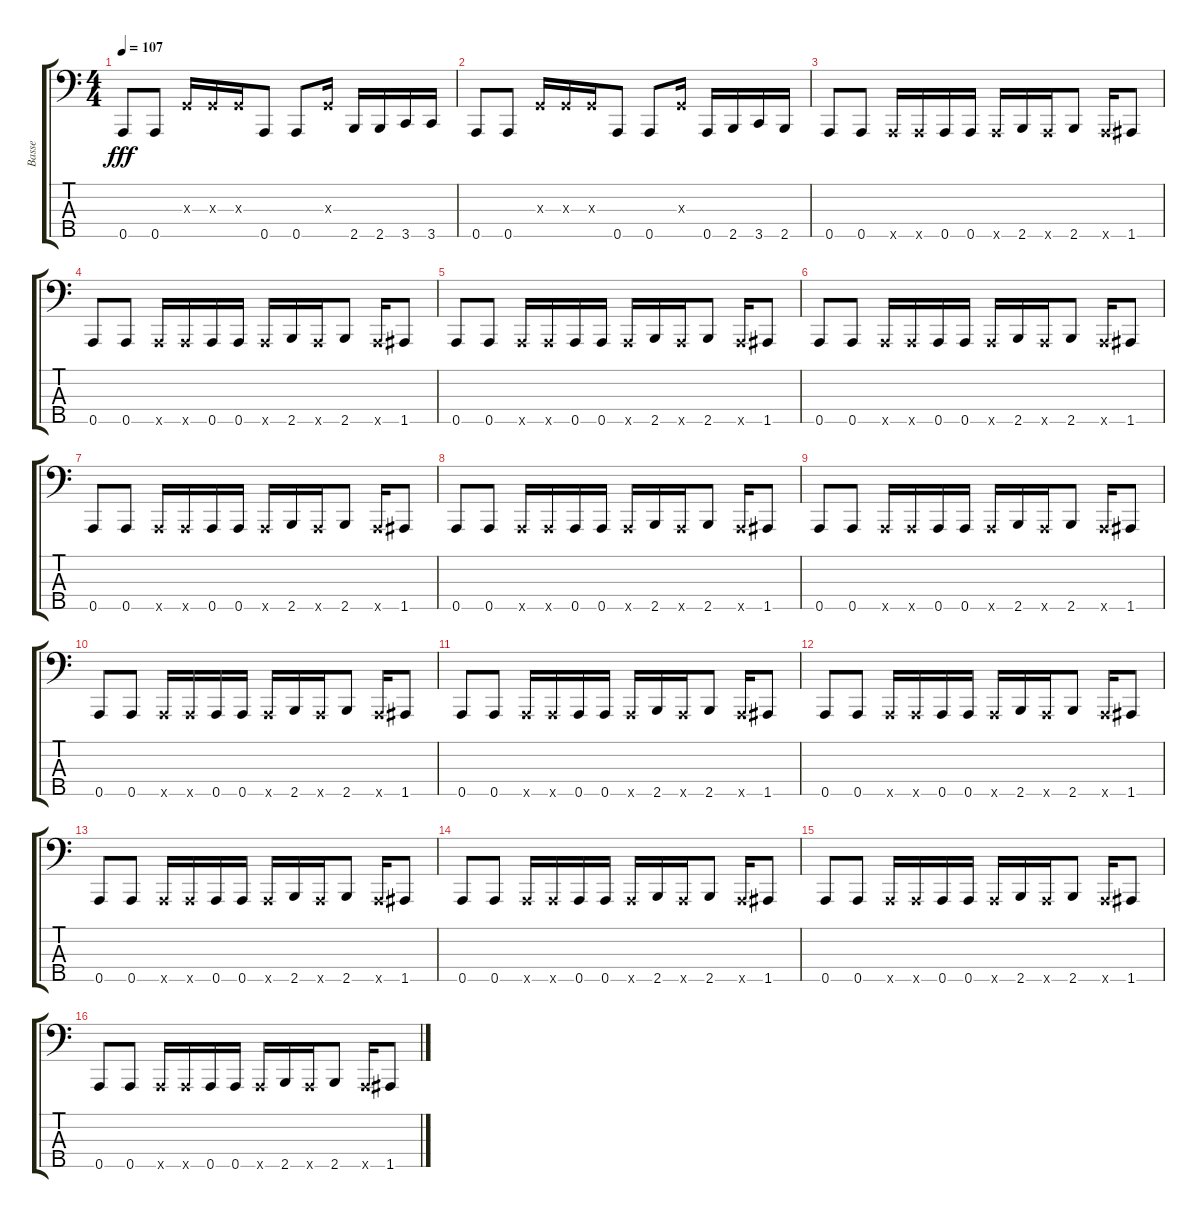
\track ("Basse" "Basse") {instrument slapbass1}
\staff {score tabs}
\tuning (F2 C2 G1 D1 A0) {hide}
\ts (4 4)
\tempo 107
\clef f4
\ks c
0.5.8{dy fff} 0.5.8 0.3{x}.16 0.3{x}.16 0.3{x}.16 0.5.8 0.5.8 0.3{x}.16 2.5.16 2.5.16 3.5.16 3.5.16 |
0.5.8 0.5.8 0.3{x}.16 0.3{x}.16 0.3{x}.16 0.5.8 0.5.8 0.3{x}.16 0.5.16 2.5.16 3.5.16 2.5.16 |
0.5.8 0.5.8 0.5{x}.16 0.5{x}.16 0.5.16 0.5.16 0.5{x}.16 2.5.16 0.5{x}.16 2.5.8 0.5{x}.16 1.5.8 |
0.5.8 0.5.8 0.5{x}.16 0.5{x}.16 0.5.16 0.5.16 0.5{x}.16 2.5.16 0.5{x}.16 2.5.8 0.5{x}.16 1.5.8 |
0.5.8 0.5.8 0.5{x}.16 0.5{x}.16 0.5.16 0.5.16 0.5{x}.16 2.5.16 0.5{x}.16 2.5.8 0.5{x}.16 1.5.8 |
0.5.8 0.5.8 0.5{x}.16 0.5{x}.16 0.5.16 0.5.16 0.5{x}.16 2.5.16 0.5{x}.16 2.5.8 0.5{x}.16 1.5.8 |
0.5.8 0.5.8 0.5{x}.16 0.5{x}.16 0.5.16 0.5.16 0.5{x}.16 2.5.16 0.5{x}.16 2.5.8 0.5{x}.16 1.5.8 |
0.5.8 0.5.8 0.5{x}.16 0.5{x}.16 0.5.16 0.5.16 0.5{x}.16 2.5.16 0.5{x}.16 2.5.8 0.5{x}.16 1.5.8 |
0.5.8 0.5.8 0.5{x}.16 0.5{x}.16 0.5.16 0.5.16 0.5{x}.16 2.5.16 0.5{x}.16 2.5.8 0.5{x}.16 1.5.8 |
0.5.8 0.5.8 0.5{x}.16 0.5{x}.16 0.5.16 0.5.16 0.5{x}.16 2.5.16 0.5{x}.16 2.5.8 0.5{x}.16 1.5.8 |
0.5.8 0.5.8 0.5{x}.16 0.5{x}.16 0.5.16 0.5.16 0.5{x}.16 2.5.16 0.5{x}.16 2.5.8 0.5{x}.16 1.5.8 |
0.5.8 0.5.8 0.5{x}.16 0.5{x}.16 0.5.16 0.5.16 0.5{x}.16 2.5.16 0.5{x}.16 2.5.8 0.5{x}.16 1.5.8 |
0.5.8 0.5.8 0.5{x}.16 0.5{x}.16 0.5.16 0.5.16 0.5{x}.16 2.5.16 0.5{x}.16 2.5.8 0.5{x}.16 1.5.8 |
0.5.8 0.5.8 0.5{x}.16 0.5{x}.16 0.5.16 0.5.16 0.5{x}.16 2.5.16 0.5{x}.16 2.5.8 0.5{x}.16 1.5.8 |
0.5.8 0.5.8 0.5{x}.16 0.5{x}.16 0.5.16 0.5.16 0.5{x}.16 2.5.16 0.5{x}.16 2.5.8 0.5{x}.16 1.5.8 |
0.5.8 0.5.8 0.5{x}.16 0.5{x}.16 0.5.16 0.5.16 0.5{x}.16 2.5.16 0.5{x}.16 2.5.8 0.5{x}.16 1.5.8
